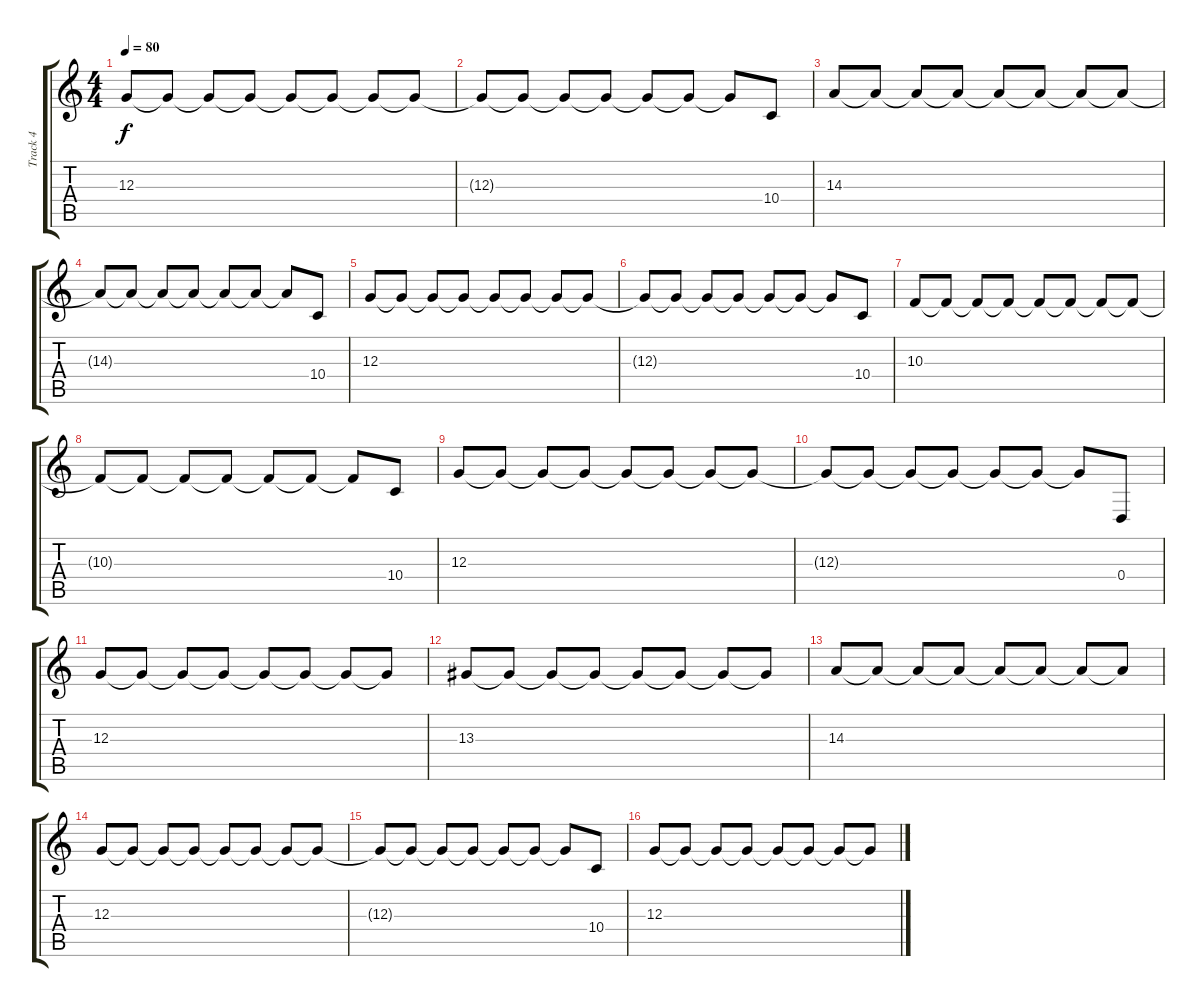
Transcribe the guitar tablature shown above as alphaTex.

\track ("Track 4" "Track 4") {instrument frenchhorn}
\staff {score tabs}
\tuning (E4 B3 G3 D3 A2 E2) {hide}
\ts (4 4)
\tempo 80
\clef g2
\ks c
12.3.8{dy f} 12.3{t}.8 12.3{t}.8 12.3{t}.8 12.3{t}.8 12.3{t}.8 12.3{t}.8 12.3{t}.8 |
12.3{t}.8 12.3{t}.8 12.3{t}.8 12.3{t}.8 12.3{t}.8 12.3{t}.8 12.3{t}.8 10.4.8 |
14.3.8 14.3{t}.8 14.3{t}.8 14.3{t}.8 14.3{t}.8 14.3{t}.8 14.3{t}.8 14.3{t}.8 |
14.3{t}.8 14.3{t}.8 14.3{t}.8 14.3{t}.8 14.3{t}.8 14.3{t}.8 14.3{t}.8 10.4.8 |
12.3.8 12.3{t}.8 12.3{t}.8 12.3{t}.8 12.3{t}.8 12.3{t}.8 12.3{t}.8 12.3{t}.8 |
12.3{t}.8 12.3{t}.8 12.3{t}.8 12.3{t}.8 12.3{t}.8 12.3{t}.8 12.3{t}.8 10.4.8 |
10.3.8 10.3{t}.8 10.3{t}.8 10.3{t}.8 10.3{t}.8 10.3{t}.8 10.3{t}.8 10.3{t}.8 |
10.3{t}.8 10.3{t}.8 10.3{t}.8 10.3{t}.8 10.3{t}.8 10.3{t}.8 10.3{t}.8 10.4.8 |
12.3.8 12.3{t}.8 12.3{t}.8 12.3{t}.8 12.3{t}.8 12.3{t}.8 12.3{t}.8 12.3{t}.8 |
12.3{t}.8 12.3{t}.8 12.3{t}.8 12.3{t}.8 12.3{t}.8 12.3{t}.8 12.3{t}.8 0.4.8 |
12.3.8 12.3{t}.8 12.3{t}.8 12.3{t}.8 12.3{t}.8 12.3{t}.8 12.3{t}.8 12.3{t}.8 |
13.3.8 13.3{t}.8 13.3{t}.8 13.3{t}.8 13.3{t}.8 13.3{t}.8 13.3{t}.8 13.3{t}.8 |
14.3.8 14.3{t}.8 14.3{t}.8 14.3{t}.8 14.3{t}.8 14.3{t}.8 14.3{t}.8 14.3{t}.8 |
12.3.8 12.3{t}.8 12.3{t}.8 12.3{t}.8 12.3{t}.8 12.3{t}.8 12.3{t}.8 12.3{t}.8 |
12.3{t}.8 12.3{t}.8 12.3{t}.8 12.3{t}.8 12.3{t}.8 12.3{t}.8 12.3{t}.8 10.4.8 |
12.3.8 12.3{t}.8 12.3{t}.8 12.3{t}.8 12.3{t}.8 12.3{t}.8 12.3{t}.8 12.3{t}.8
